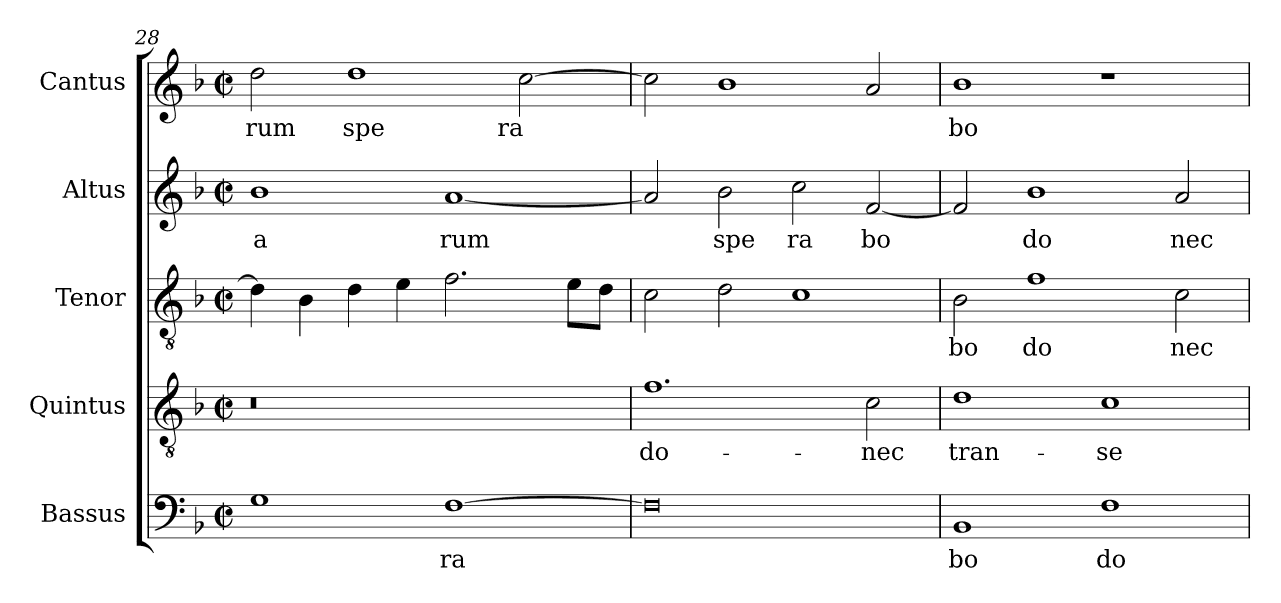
**kern	**text	**kern	**text	**kern	**text	**kern	**text	**kern	**text
*part5	*part5	*part4	*part4	*part3	*part3	*part2	*part2	*part1	*part1
*staff5	*staff5	*staff4	*staff4	*staff3	*staff3	*staff2	*staff2	*staff1	*staff1
*I"Bassus	*	*I"Quintus	*	*I"Tenor	*	*I"Altus	*	*I"Cantus	*
*clefF4	*	*clefGv2	*	*clefGv2	*	*clefG2	*	*clefG2	*
*k[b-]	*	*k[b-]	*	*k[b-]	*	*k[b-]	*	*k[b-]	*
*F:	*	*F:	*	*F:	*	*F:	*	*F:	*
*M2/2	*	*M2/2	*	*M2/2	*	*M2/2	*	*M2/2	*
*met(c|)	*	*met(c|)	*	*met(c|)	*	*met(c|)	*	*met(c|)	*
=28	=28	=28	=28	=28	=28	=28	=28	=28	=28
!	!	!	!	!	!	!	!LO:LY:b:cj	!	!LO:LY:b:cj
1G	.	0r	.	4d\]	.	1b-	a	2dd\	rum
.	.	.	.	4B-\	.	.	.	.	.
!	!	!	!	!	!	!	!	!	!LO:LY:b:cj
.	.	.	.	4d\	.	.	.	1dd	spe
.	.	.	.	4e\	.	.	.	.	.
!	!LO:LY:b:cj	!	!	!	!	!	!LO:LY:b	!	!
[>1F	ra	.	.	2.f\	.	[<1a	rum	.	.
!	!	!	!	!	!	!	!	!	!LO:LY:b:cj
.	.	.	.	.	.	.	.	[>2cc\	ra
.	.	.	.	8e\L	.	.	.	.	.
.	.	.	.	8d\J	.	.	.	.	.
=29	=29	=29	=29	=29	=29	=29	=29	=29	=29
!	!	!	!LO:LY:b:cj	!	!	!	!	!	!
0F]	.	1.f	do-	2c\	.	2a/]	.	2cc\]	.
!	!	!	!	!	!	!	!LO:LY:b:cj	!	!
.	.	.	.	2d\	.	2b-\	spe	1b-	.
!	!	!	!	!	!	!	!LO:LY:b:cj	!	!
.	.	.	.	1c	.	2cc\	ra	.	.
!	!	!	!LO:LY:b:cj	!	!	!	!LO:LY:b:cj	!	!
.	.	2c\	-nec	.	.	[<2f/	bo	2a/	.
=30	=30	=30	=30	=30	=30	=30	=30	=30	=30
!	!LO:LY:b:cj	!	!LO:LY:b:cj	!	!LO:LY:b:cj	!	!	!	!LO:LY:b:cj
1BB-	bo	1d	tran-	2B-\	bo	2f/]	.	1b-	bo
!	!	!	!	!	!LO:LY:b:cj	!	!LO:LY:b:cj	!	!
.	.	.	.	1f	do	1b-	do	.	.
!	!LO:LY:b:cj	!	!LO:LY:b:cj	!	!	!	!	!	!
1F	do	1c	-se-	.	.	.	.	1r	.
!	!	!	!	!	!LO:LY:b:cj	!	!LO:LY:b:cj	!	!
.	.	.	.	2c\	nec	2a/	nec	.	.
=	=	=	=	=	=	=	=	=	=
*-	*-	*-	*-	*-	*-	*-	*-	*-	*-
